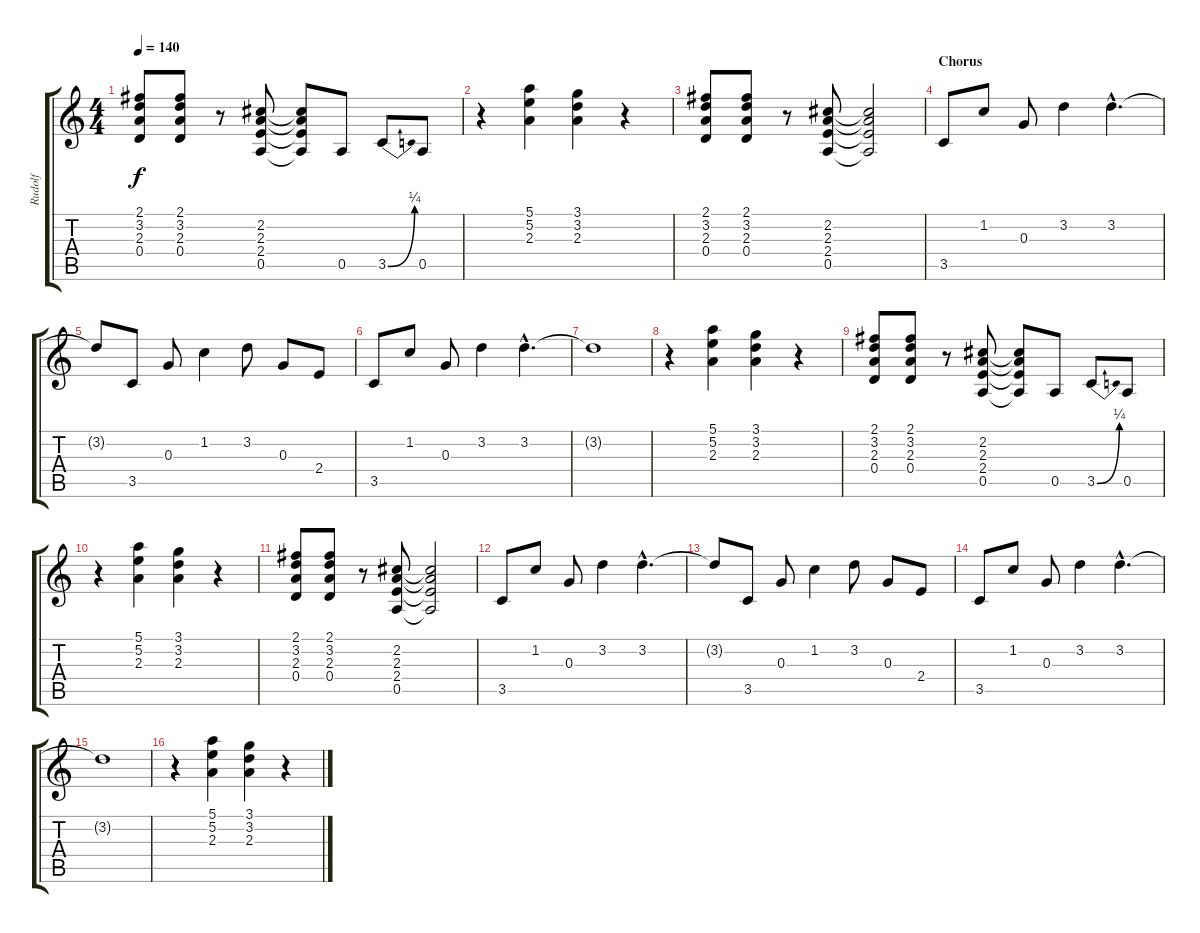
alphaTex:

\track ("Rudolf" "Rudolf") {instrument distortionguitar}
\staff {score tabs}
\tuning (E4 B3 G3 D3 A2 E2) {hide}
\ts (4 4)
\tempo 140
\clef g2
\ks c
(2.1 3.2 2.3 0.4).8{dy f} (2.1 3.2 2.3 0.4).8 r.8 (2.2 2.3 2.4 0.5).8 (2.2{t} 2.3{t} 2.4{t} 0.5{t}).8 0.5.8 3.5{be (bend 0 0 60 1)}.8 0.5.8 |
r.4 (5.1 5.2 2.3).4 (3.1 3.2 2.3).4 r.4 |
(2.1 3.2 2.3 0.4).8 (2.1 3.2 2.3 0.4).8 r.8 (2.2 2.3 2.4 0.5).8 (2.2{t} 2.3{t} 2.4{t} 0.5{t}).2 |
\section ("" "Chorus")
3.5.8 1.2.8 0.3.8 3.2.4 3.2{hac}.4{d} |
3.2{t}.8 3.5.8 0.3.8 1.2.4 3.2.8 0.3.8 2.4.8 |
3.5.8 1.2.8 0.3.8 3.2.4 3.2{hac}.4{d} |
3.2{t}.1 |
r.4 (5.1 5.2 2.3).4 (3.1 3.2 2.3).4 r.4 |
(2.1 3.2 2.3 0.4).8 (2.1 3.2 2.3 0.4).8 r.8 (2.2 2.3 2.4 0.5).8 (2.2{t} 2.3{t} 2.4{t} 0.5{t}).8 0.5.8 3.5{be (bend 0 0 60 1)}.8 0.5.8 |
r.4 (5.1 5.2 2.3).4 (3.1 3.2 2.3).4 r.4 |
(2.1 3.2 2.3 0.4).8 (2.1 3.2 2.3 0.4).8 r.8 (2.2 2.3 2.4 0.5).8 (2.2{t} 2.3{t} 2.4{t} 0.5{t}).2 |
3.5.8 1.2.8 0.3.8 3.2.4 3.2{hac}.4{d} |
3.2{t}.8 3.5.8 0.3.8 1.2.4 3.2.8 0.3.8 2.4.8 |
3.5.8 1.2.8 0.3.8 3.2.4 3.2{hac}.4{d} |
3.2{t}.1 |
r.4 (5.1 5.2 2.3).4 (3.1 3.2 2.3).4 r.4
